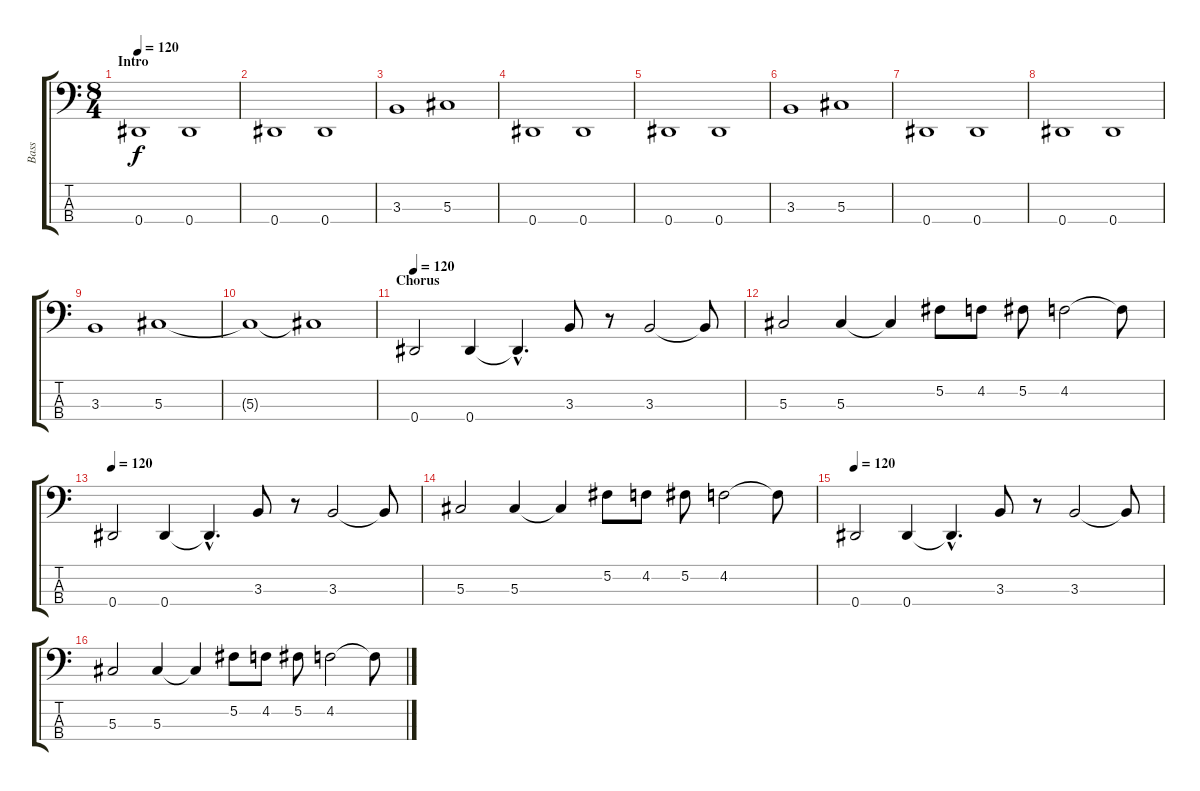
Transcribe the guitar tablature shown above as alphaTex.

\track ("Bass" "Bass") {instrument electricbassfinger}
\staff {score tabs}
\tuning (Gb2 Db2 Ab1 Eb1) {hide}
\ts (8 4)
\section ("" "Intro")
\tempo 120
\tempo 110
\tempo 120
\clef f4
\ks c
0.4.1{dy f instrument acousticbass} 0.4.1 |
0.4.1{instrument acousticbass} 0.4.1 |
3.3.1{instrument acousticbass} 5.3.1 |
0.4.1{instrument acousticbass} 0.4.1 |
0.4.1{instrument acousticbass} 0.4.1 |
3.3.1{instrument acousticbass} 5.3.1 |
0.4.1{instrument acousticbass} 0.4.1 |
0.4.1{instrument acousticbass} 0.4.1 |
3.3.1{instrument acousticbass} 5.3.1 |
5.3{t}.1 5.3{t}.1 |
\section ("" "Chorus")
\tempo 120
0.4.2{instrument electricbassfinger} 0.4.4 0.4{hac t}.4{d} 3.3.8 r.8 3.3.2 3.3{t}.8 |
5.3.2{instrument electricbassfinger} 5.3.4 5.3{t}.4 5.2.8 4.2.8 5.2.8 4.2.2 4.2{t}.8 |
\tempo 120
0.4.2{instrument electricbassfinger} 0.4.4 0.4{hac t}.4{d} 3.3.8 r.8 3.3.2 3.3{t}.8 |
5.3.2{instrument electricbassfinger} 5.3.4 5.3{t}.4 5.2.8 4.2.8 5.2.8 4.2.2 4.2{t}.8 |
\tempo 120
0.4.2{instrument electricbassfinger} 0.4.4 0.4{hac t}.4{d} 3.3.8 r.8 3.3.2 3.3{t}.8 |
5.3.2{instrument electricbassfinger} 5.3.4 5.3{t}.4 5.2.8 4.2.8 5.2.8 4.2.2 4.2{t}.8
